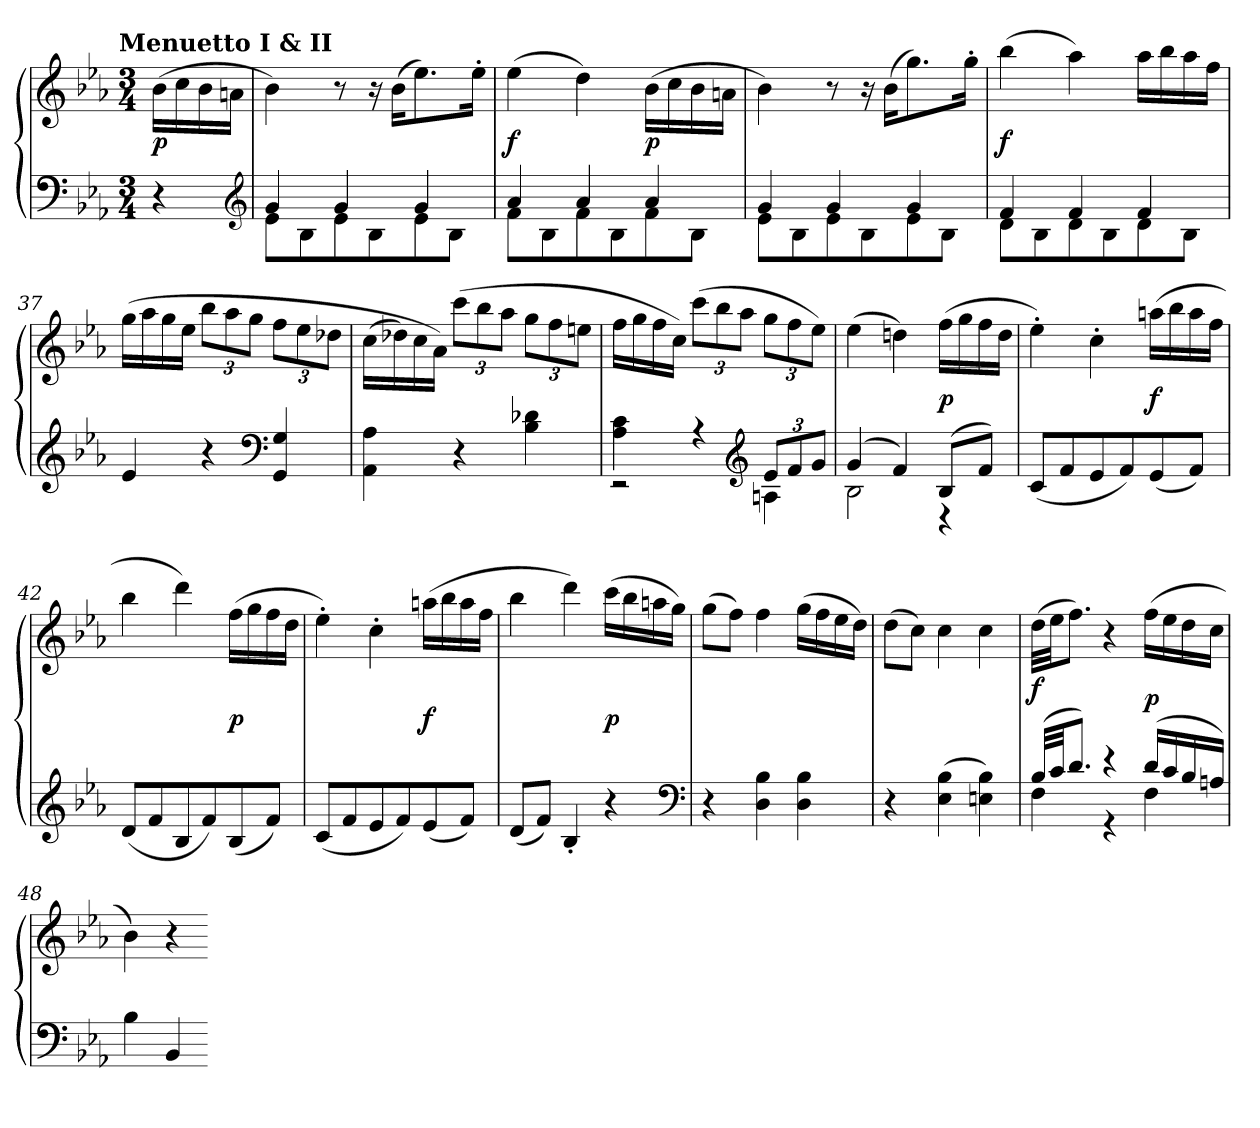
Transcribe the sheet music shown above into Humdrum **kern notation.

**kern	**kern	**dynam
*part1	*part1	*part1
*staff2	*staff1	*staff1/2
*clefF4	*clefG2	*
*k[b-e-a-]	*k[b-e-a-]	*
*E-:	*E-:	*
!!LO:TX:omd:t=Menuetto I & II
*M3/4	*M3/4	*
*MM120	*MM120	*
=	=	=
4r	(16b-\LL	p
.	16cc\	.
.	16b-\	.
.	16an\JJ	.
*clefG2	*	*
=33	=33	=33
*^	*	*
4g/	8e-\L	4b-\)	.
.	8B-\	.	.
4g/	8e-\	8r	.
.	8B-\	16r	.
.	.	(16b-\KL	.
4g/	8e-\	8.ee-\)	.
.	8B-\J	.	.
.	.	16ee-'\Jk	.
=34	=34	=34	=34
4a-/	8f\L	(4ee-\	f
.	8B-\	.	.
4a-/	8f\	4dd\)	.
.	8B-\	.	.
4a-/	8f\	(16b-\LL	p
.	.	16cc\	.
.	8B-\J	16b-\	.
.	.	16an\JJ	.
=35	=35	=35	=35
4g/	8e-\L	4b-\)	.
.	8B-\	.	.
4g/	8e-\	8r	.
.	8B-\	16r	.
.	.	(16b-\KL	.
4g/	8e-\	8.gg\)	.
.	8B-\J	.	.
.	.	16gg'\Jk	.
=36	=36	=36	=36
4f/	8d\L	(4bb-\	f
.	8B-\	.	.
4f/	8d\	4aa-\)	.
.	8B-\	.	.
4f/	8d\	16aa-\LL	.
.	.	16bb-\	.
.	8B-\J	16aa-\	.
.	.	16ff\JJ	.
*v	*v	*	*
=37	=37	=37
4e-/	(16gg\LL	.
.	16aa-\	.
.	16gg\	.
.	16ee-\JJ	.
4r	12bb-\L	.
.	12aa-\	.
.	12gg\J	.
*clefF4	*	*
4GG/ 4G/	12ff\L	.
.	12ee-\	.
.	12dd-X\J	.
=38	=38	=38
4AA-\ 4A-\	(16cc\LL	.
.	16dd-X\)	.
.	16cc\	.
.	16a-\JJ)	.
4r	(12ccc\L	.
.	12bb-\	.
.	12aa-\J	.
4B-\ 4d-X\	12gg\L	.
.	12ff\	.
.	12een\J	.
=39	=39	=39
*^	*	*
4A-\ 4c\	2r	16ff\LL	.
.	.	16gg\	.
.	.	16ff\	.
.	.	16cc\JJ)	.
4r	.	(12ccc\L	.
.	.	12bb-\	.
.	.	12aa-\J	.
*clefG2	*	*	*
4An\	12e-/L	12gg\L	.
.	12f/	12ff\	.
.	12g/J	12ee-\J)	.
=40	=40	=40	=40
(4g/	2B-\	(4ee-\	.
4f/)	.	4ddn\)	.
(8B-/L	4r	(16ff\LL	p
.	.	16gg\	.
8f/J)	.	16ff\	.
.	.	16dd\JJ	.
*v	*v	*	*
=41	=41	=41
(8c/L	4ee-'\)	.
8f/	.	.
8e-/	4cc'\	.
8f/)	.	.
(8e-/	(16aan\LL	f
.	16bb-\	.
8f/J)	16aa\	.
.	16ff\JJ	.
=42	=42	=42
(8d/L	4bb-\	.
8f/	.	.
8B-/	4ddd\)	.
8f/)	.	.
(8B-/	(16ff\LL	p
.	16gg\	.
8f/J)	16ff\	.
.	16dd\JJ	.
=43	=43	=43
(8c/L	4ee-'\)	.
8f/	.	.
8e-/	4cc'\	.
8f/)	.	.
(8e-/	(16aan\LL	f
.	16bb-\	.
8f/J)	16aa\	.
.	16ff\JJ	.
=44	=44	=44
(8d/L	4bb-\	.
8f/J)	.	.
4B-'/	4ddd\)	.
4r	(16ccc\LL	p
.	16bb-\	.
.	16aan\	.
.	16gg\JJ)	.
*clefF4	*	*
=45	=45	=45
4r	(8gg\L	.
.	8ff\J)	.
4D\ 4B-\	4ff\	.
4D\ 4B-\	(16gg\LL	.
.	16ff\	.
.	16ee-\	.
.	16dd\JJ)	.
=46	=46	=46
4r	(8dd\L	.
.	8cc\J)	.
(4E-\ 4B-\	4cc\	.
4En\ 4B-\)	4cc\	.
=47	=47	=47
*^	*	*
(32B-/LLL	4F\	(32dd\LLL	f
32c/JJ	.	32ee-\JJ	.
8.d/J)	.	8.ff\J)	.
4r	4r	4r	.
(16d/LL	4F\	(16ff\LL	p
16c/	.	16ee-\	.
16B-/	.	16dd\	.
16An/JJ)	.	16cc\JJ	.
*v	*v	*	*
=48	=48	=48
4B-\	4b-\)	.
4BB-/	4r	.
=-	=-	=-
*-	*-	*-
